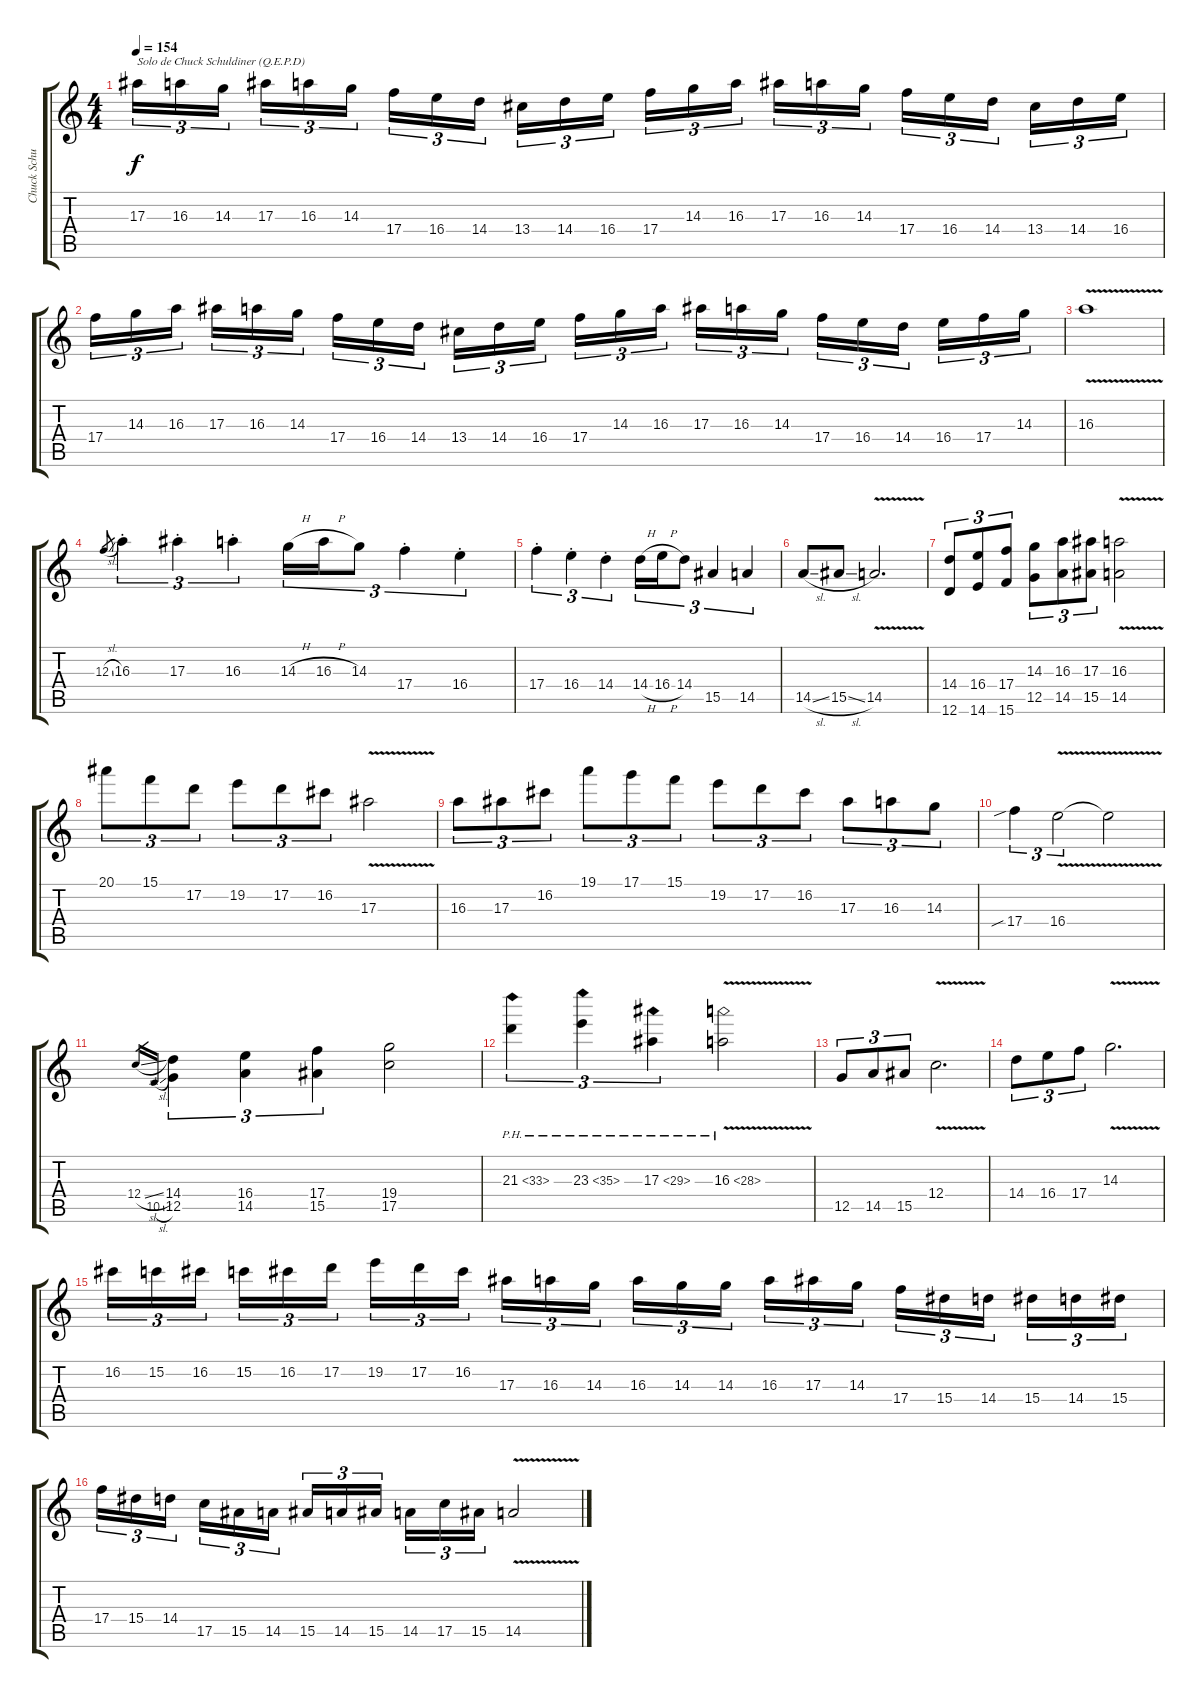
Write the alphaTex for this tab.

\track ("Chuck Schuldiner" "Chuck Schu") {instrument distortionguitar}
\staff {score tabs}
\tuning (D4 A3 F3 C3 G2 D2) {hide}
\ts (4 4)
\tempo 154
\clef g2
\ks c
17.3.16{tu (3 2) txt "Solo de Chuck Schuldiner (Q.E.P.D)" dy f} 16.3.16{tu (3 2)} 14.3.16{tu (3 2) beam splitsecondary} 17.3.16{tu (3 2)} 16.3.16{tu (3 2)} 14.3.16{tu (3 2)} 17.4.16{tu (3 2)} 16.4.16{tu (3 2)} 14.4.16{tu (3 2) beam splitsecondary} 13.4.16{tu (3 2)} 14.4.16{tu (3 2)} 16.4.16{tu (3 2)} 17.4.16{tu (3 2)} 14.3.16{tu (3 2)} 16.3.16{tu (3 2) beam splitsecondary} 17.3.16{tu (3 2)} 16.3.16{tu (3 2)} 14.3.16{tu (3 2)} 17.4.16{tu (3 2)} 16.4.16{tu (3 2)} 14.4.16{tu (3 2) beam splitsecondary} 13.4.16{tu (3 2)} 14.4.16{tu (3 2)} 16.4.16{tu (3 2)} |
17.4.16{tu (3 2)} 14.3.16{tu (3 2)} 16.3.16{tu (3 2) beam splitsecondary} 17.3.16{tu (3 2)} 16.3.16{tu (3 2)} 14.3.16{tu (3 2)} 17.4.16{tu (3 2)} 16.4.16{tu (3 2)} 14.4.16{tu (3 2) beam splitsecondary} 13.4.16{tu (3 2)} 14.4.16{tu (3 2)} 16.4.16{tu (3 2)} 17.4.16{tu (3 2)} 14.3.16{tu (3 2)} 16.3.16{tu (3 2) beam splitsecondary} 17.3.16{tu (3 2)} 16.3.16{tu (3 2)} 14.3.16{tu (3 2)} 17.4.16{tu (3 2)} 16.4.16{tu (3 2)} 14.4.16{tu (3 2) beam splitsecondary} 16.4.16{tu (3 2)} 17.4.16{tu (3 2)} 14.3.16{tu (3 2)} |
16.3{v}.1 |
12.3{sl}.8{gr} 16.3{st}.4{tu (3 2)} 17.3{st}.4{tu (3 2)} 16.3{st}.4{tu (3 2)} 14.3{h}.16{tu (3 2)} 16.3{h}.16{tu (3 2)} 14.3.8{tu (3 2)} 17.4{st}.4{tu (3 2)} 16.4{st}.4{tu (3 2)} |
17.4{st}.4{tu (3 2)} 16.4{st}.4{tu (3 2)} 14.4{st}.4{tu (3 2)} 14.4{h}.16{tu (3 2)} 16.4{h}.16{tu (3 2)} 14.4.8{tu (3 2)} 15.5.4{tu (3 2)} 14.5.4{tu (3 2)} |
14.5{sl}.8 15.5{sl}.8 14.5{v}.2{d} |
(14.4 12.6).8{tu (3 2)} (16.4 14.6).8{tu (3 2)} (17.4 15.6).8{tu (3 2)} (14.3 12.5).8{tu (3 2)} (16.3 14.5).8{tu (3 2)} (17.3 15.5).8{tu (3 2)} (16.3{v} 14.5{v}).2 |
20.1.8{tu (3 2)} 15.1.8{tu (3 2)} 17.2.8{tu (3 2)} 19.2.8{tu (3 2)} 17.2.8{tu (3 2)} 16.2.8{tu (3 2)} 17.3{v}.2 |
16.3.8{tu (3 2)} 17.3.8{tu (3 2)} 16.2.8{tu (3 2)} 19.1.8{tu (3 2)} 17.1.8{tu (3 2)} 15.1.8{tu (3 2)} 19.2.8{tu (3 2)} 17.2.8{tu (3 2)} 16.2.8{tu (3 2)} 17.3.8{tu (3 2)} 16.3.8{tu (3 2)} 14.3.8{tu (3 2)} |
17.4{sib}.4{tu (3 2)} 16.4{v}.2{tu (3 2)} 16.4{t}.2 |
12.4{sl}.16{gr} 10.5{sl}.16{gr} (14.4 12.5).4{tu (3 2)} (16.4 14.5).4{tu (3 2)} (17.4 15.5).4{tu (3 2)} (19.4 17.5).2 |
21.3{ph 12}.4{tu (3 2)} 23.3{ph 12}.4{tu (3 2)} 17.3{ph 12}.4{tu (3 2)} 16.3{ph 12 v}.2 |
12.5.8{tu (3 2)} 14.5.8{tu (3 2)} 15.5.8{tu (3 2)} 12.4{v}.2{d} |
14.4.8{tu (3 2)} 16.4.8{tu (3 2)} 17.4.8{tu (3 2)} 14.3{v}.2{d} |
16.2.16{tu (3 2)} 15.2.16{tu (3 2)} 16.2.16{tu (3 2) beam splitsecondary} 15.2.16{tu (3 2)} 16.2.16{tu (3 2)} 17.2.16{tu (3 2)} 19.2.16{tu (3 2)} 17.2.16{tu (3 2)} 16.2.16{tu (3 2) beam splitsecondary} 17.3.16{tu (3 2)} 16.3.16{tu (3 2)} 14.3.16{tu (3 2)} 16.3.16{tu (3 2)} 14.3.16{tu (3 2)} 14.3.16{tu (3 2) beam splitsecondary} 16.3.16{tu (3 2)} 17.3.16{tu (3 2)} 14.3.16{tu (3 2)} 17.4.16{tu (3 2)} 15.4.16{tu (3 2)} 14.4.16{tu (3 2) beam splitsecondary} 15.4.16{tu (3 2)} 14.4.16{tu (3 2)} 15.4.16{tu (3 2)} |
17.4.16{tu (3 2)} 15.4.16{tu (3 2)} 14.4.16{tu (3 2) beam splitsecondary} 17.5.16{tu (3 2)} 15.5.16{tu (3 2)} 14.5.16{tu (3 2)} 15.5.16{tu (3 2)} 14.5.16{tu (3 2)} 15.5.16{tu (3 2) beam splitsecondary} 14.5.16{tu (3 2)} 17.5.16{tu (3 2)} 15.5.16{tu (3 2)} 14.5{v}.2
